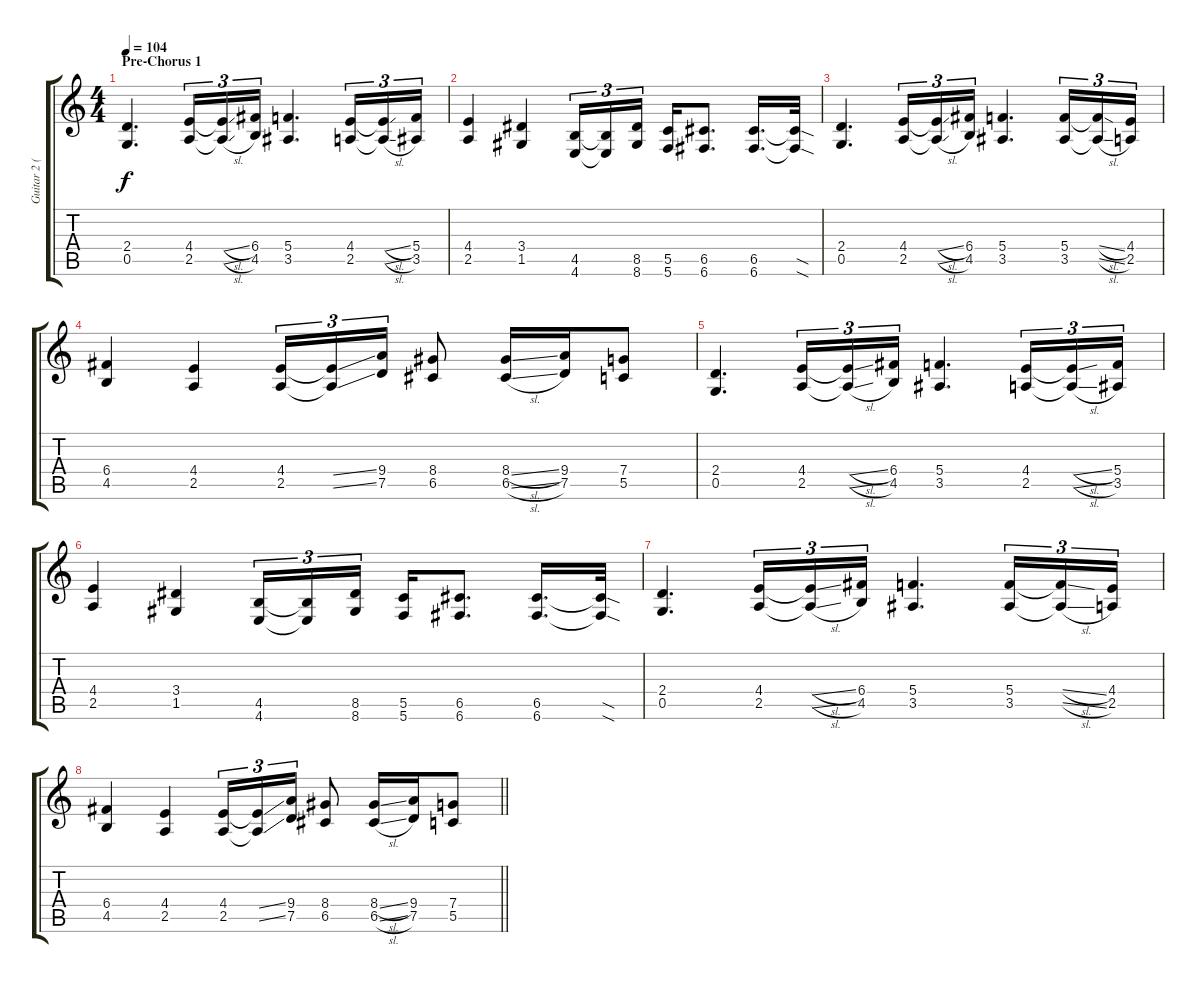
\track ("Guitar 2 (Distortion)" "Guitar 2 (") {instrument distortionguitar}
\staff {score tabs}
\tuning (D4 A3 F3 C3 G2 C2) {hide}
\ts (4 4)
\section ("" "Pre-Chorus 1")
\tempo 104
\clef g2
\ks c
(2.4 0.5).4{d dy f} (4.4 2.5).16{tu (3 2)} (4.4{sl t} 2.5{sl t}).16{tu (3 2)} (6.4 4.5).16{tu (3 2)} (5.4 3.5).4{d} (4.4 2.5).16{tu (3 2)} (4.4{sl t} 2.5{sl t}).16{tu (3 2)} (5.4 3.5).16{tu (3 2)} |
(4.4 2.5).4 (3.4 1.5).4 (4.5 4.6).16{tu (3 2)} (4.5{t} 4.6{t}).16{tu (3 2)} (8.5 8.6).16{tu (3 2) beam splitsecondary} (5.5 5.6).16 (6.5 6.6).8{d} (6.5 6.6).16{d} (6.5{sod t} 6.6{sod t}).32 |
(2.4 0.5).4{d} (4.4 2.5).16{tu (3 2)} (4.4{sl t} 2.5{sl t}).16{tu (3 2)} (6.4 4.5).16{tu (3 2)} (5.4 3.5).4{d} (5.4 3.5).16{tu (3 2)} (5.4{sl t} 3.5{sl t}).16{tu (3 2)} (4.4 2.5).16{tu (3 2)} |
(6.4 4.5).4 (4.4 2.5).4 (4.4 2.5).16{tu (3 2)} (4.4{ss t} 2.5{ss t}).16{tu (3 2)} (9.4 7.5).16{tu (3 2)} (8.4 6.5).8 (8.4{sl} 6.5{sl}).16 (9.4 7.5).16 (7.4 5.5).8 |
(2.4 0.5).4{d} (4.4 2.5).16{tu (3 2)} (4.4{sl t} 2.5{sl t}).16{tu (3 2)} (6.4 4.5).16{tu (3 2)} (5.4 3.5).4{d} (4.4 2.5).16{tu (3 2)} (4.4{sl t} 2.5{sl t}).16{tu (3 2)} (5.4 3.5).16{tu (3 2)} |
(4.4 2.5).4 (3.4 1.5).4 (4.5 4.6).16{tu (3 2)} (4.5{t} 4.6{t}).16{tu (3 2)} (8.5 8.6).16{tu (3 2) beam splitsecondary} (5.5 5.6).16 (6.5 6.6).8{d} (6.5 6.6).16{d} (6.5{sod t} 6.6{sod t}).32 |
(2.4 0.5).4{d} (4.4 2.5).16{tu (3 2)} (4.4{sl t} 2.5{sl t}).16{tu (3 2)} (6.4 4.5).16{tu (3 2)} (5.4 3.5).4{d} (5.4 3.5).16{tu (3 2)} (5.4{sl t} 3.5{sl t}).16{tu (3 2)} (4.4 2.5).16{tu (3 2)} |
\barLineRight lightlight
(6.4 4.5).4 (4.4 2.5).4 (4.4 2.5).16{tu (3 2)} (4.4{ss t} 2.5{ss t}).16{tu (3 2)} (9.4 7.5).16{tu (3 2)} (8.4 6.5).8 (8.4{sl} 6.5{sl}).16 (9.4 7.5).16 (7.4 5.5).8
